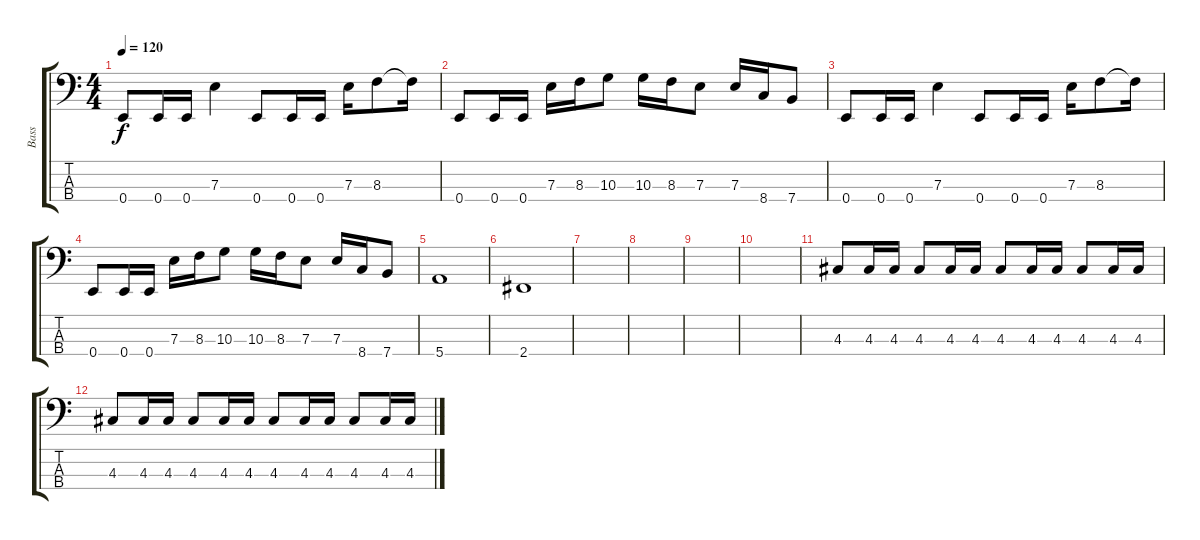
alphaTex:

\track ("Bass" "Bass") {instrument electricbasspick}
\staff {score tabs}
\tuning (G2 D2 A1 E1) {hide}
\ts (4 4)
\tempo 120
\clef f4
\ks c
0.4.8{dy f instrument electricbasspick} 0.4.16 0.4.16 7.3.4 0.4.8 0.4.16 0.4.16 7.3.16 8.3.8 8.3{t}.16 |
0.4.8 0.4.16 0.4.16 7.3.16 8.3.16 10.3.8 10.3.16 8.3.16 7.3.8 7.3.16 8.4.16 7.4.8 |
0.4.8{instrument electricbasspick} 0.4.16 0.4.16 7.3.4 0.4.8 0.4.16 0.4.16 7.3.16 8.3.8 8.3{t}.16 |
0.4.8 0.4.16 0.4.16 7.3.16 8.3.16 10.3.8 10.3.16 8.3.16 7.3.8 7.3.16 8.4.16 7.4.8 |
5.4.1 |
2.4.1 |
|
|
|
|
4.3.8 4.3.16 4.3.16 4.3.8 4.3.16 4.3.16 4.3.8 4.3.16 4.3.16 4.3.8 4.3.16 4.3.16 |
4.3.8 4.3.16 4.3.16 4.3.8 4.3.16 4.3.16 4.3.8 4.3.16 4.3.16 4.3.8 4.3.16 4.3.16
